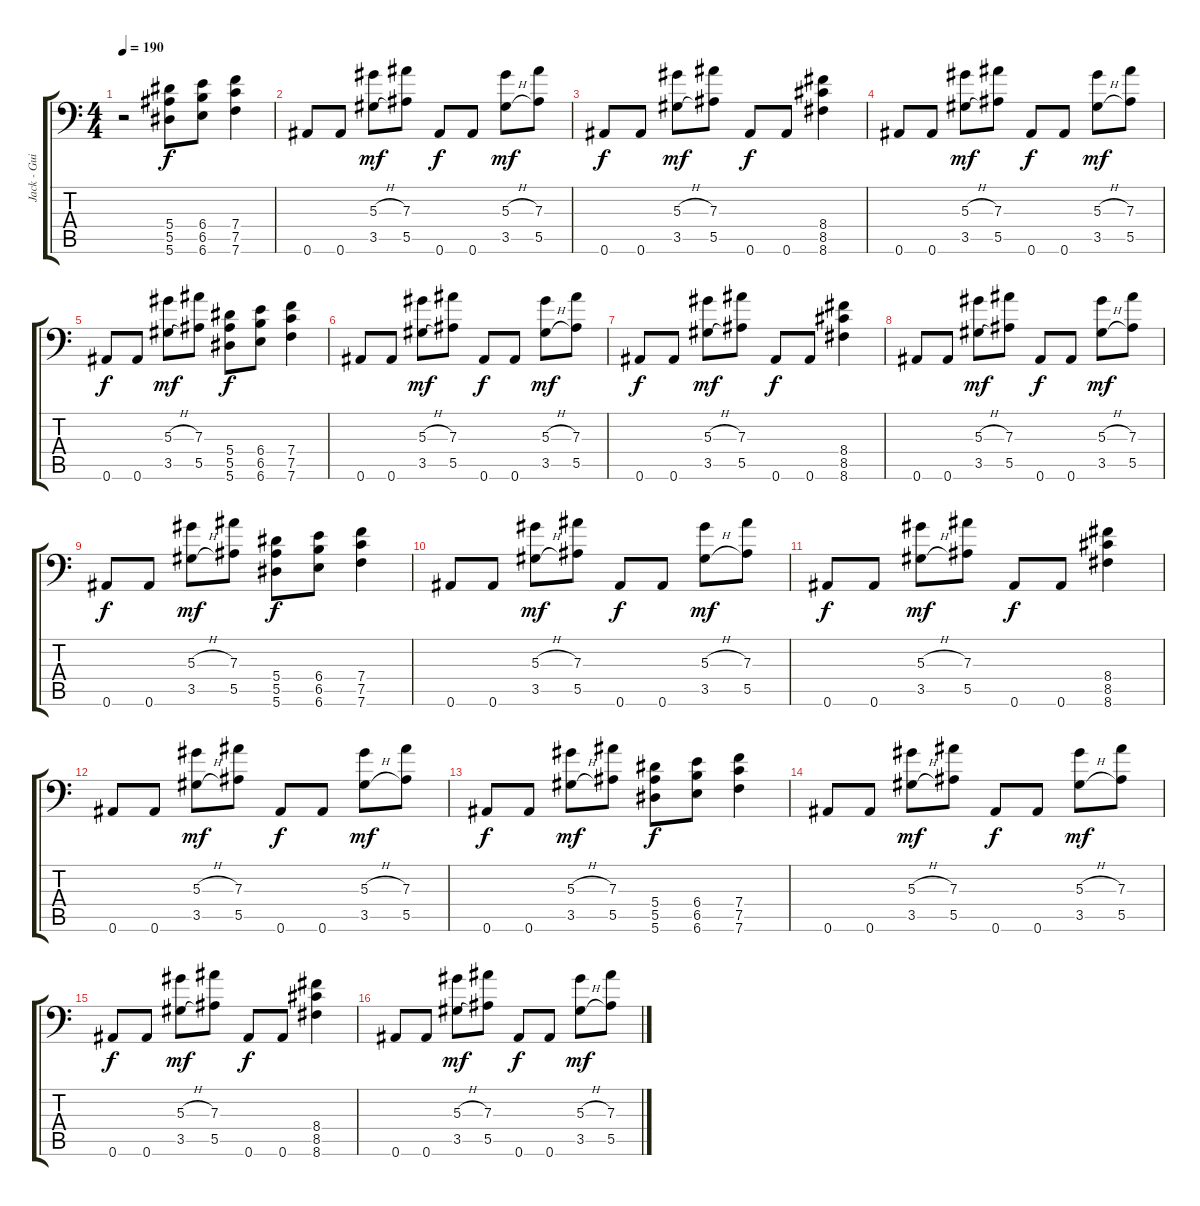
\track ("Jack - Guitar" "Jack - Gui") {instrument distortionguitar}
\staff {score tabs}
\tuning (C4 G3 Eb3 Bb2 F2 Bb1) {hide}
\ts (4 4)
\tempo 190
\clef f4
\ks c
r.2{dy f} (5.4 5.5 5.6).8 (6.4 6.5 6.6).8 (7.4 7.5 7.6).4 |
0.6.8 0.6.8 (5.3{h} 3.5{h}).8{dy mf} (7.3 5.5).8 0.6.8{dy f} 0.6.8 (5.3{h} 3.5{h}).8{dy mf} (7.3 5.5).8 |
0.6.8{dy f} 0.6.8 (5.3{h} 3.5{h}).8{dy mf} (7.3 5.5).8 0.6.8{dy f} 0.6.8 (8.4 8.5 8.6).4 |
0.6.8 0.6.8 (5.3{h} 3.5{h}).8{dy mf} (7.3 5.5).8 0.6.8{dy f} 0.6.8 (5.3{h} 3.5{h}).8{dy mf} (7.3 5.5).8 |
0.6.8{dy f} 0.6.8 (5.3{h} 3.5{h}).8{dy mf} (7.3 5.5).8 (5.4 5.5 5.6).8{dy f} (6.4 6.5 6.6).8 (7.4 7.5 7.6).4 |
0.6.8 0.6.8 (5.3{h} 3.5{h}).8{dy mf} (7.3 5.5).8 0.6.8{dy f} 0.6.8 (5.3{h} 3.5{h}).8{dy mf} (7.3 5.5).8 |
0.6.8{dy f} 0.6.8 (5.3{h} 3.5{h}).8{dy mf} (7.3 5.5).8 0.6.8{dy f} 0.6.8 (8.4 8.5 8.6).4 |
0.6.8 0.6.8 (5.3{h} 3.5{h}).8{dy mf} (7.3 5.5).8 0.6.8{dy f} 0.6.8 (5.3{h} 3.5{h}).8{dy mf} (7.3 5.5).8 |
0.6.8{dy f} 0.6.8 (5.3{h} 3.5{h}).8{dy mf} (7.3 5.5).8 (5.4 5.5 5.6).8{dy f} (6.4 6.5 6.6).8 (7.4 7.5 7.6).4 |
0.6.8 0.6.8 (5.3{h} 3.5{h}).8{dy mf} (7.3 5.5).8 0.6.8{dy f} 0.6.8 (5.3{h} 3.5{h}).8{dy mf} (7.3 5.5).8 |
0.6.8{dy f} 0.6.8 (5.3{h} 3.5{h}).8{dy mf} (7.3 5.5).8 0.6.8{dy f} 0.6.8 (8.4 8.5 8.6).4 |
0.6.8 0.6.8 (5.3{h} 3.5{h}).8{dy mf} (7.3 5.5).8 0.6.8{dy f} 0.6.8 (5.3{h} 3.5{h}).8{dy mf} (7.3 5.5).8 |
0.6.8{dy f} 0.6.8 (5.3{h} 3.5{h}).8{dy mf} (7.3 5.5).8 (5.4 5.5 5.6).8{dy f} (6.4 6.5 6.6).8 (7.4 7.5 7.6).4 |
0.6.8 0.6.8 (5.3{h} 3.5{h}).8{dy mf} (7.3 5.5).8 0.6.8{dy f} 0.6.8 (5.3{h} 3.5{h}).8{dy mf} (7.3 5.5).8 |
0.6.8{dy f} 0.6.8 (5.3{h} 3.5{h}).8{dy mf} (7.3 5.5).8 0.6.8{dy f} 0.6.8 (8.4 8.5 8.6).4 |
0.6.8 0.6.8 (5.3{h} 3.5{h}).8{dy mf} (7.3 5.5).8 0.6.8{dy f} 0.6.8 (5.3{h} 3.5{h}).8{dy mf} (7.3 5.5).8
